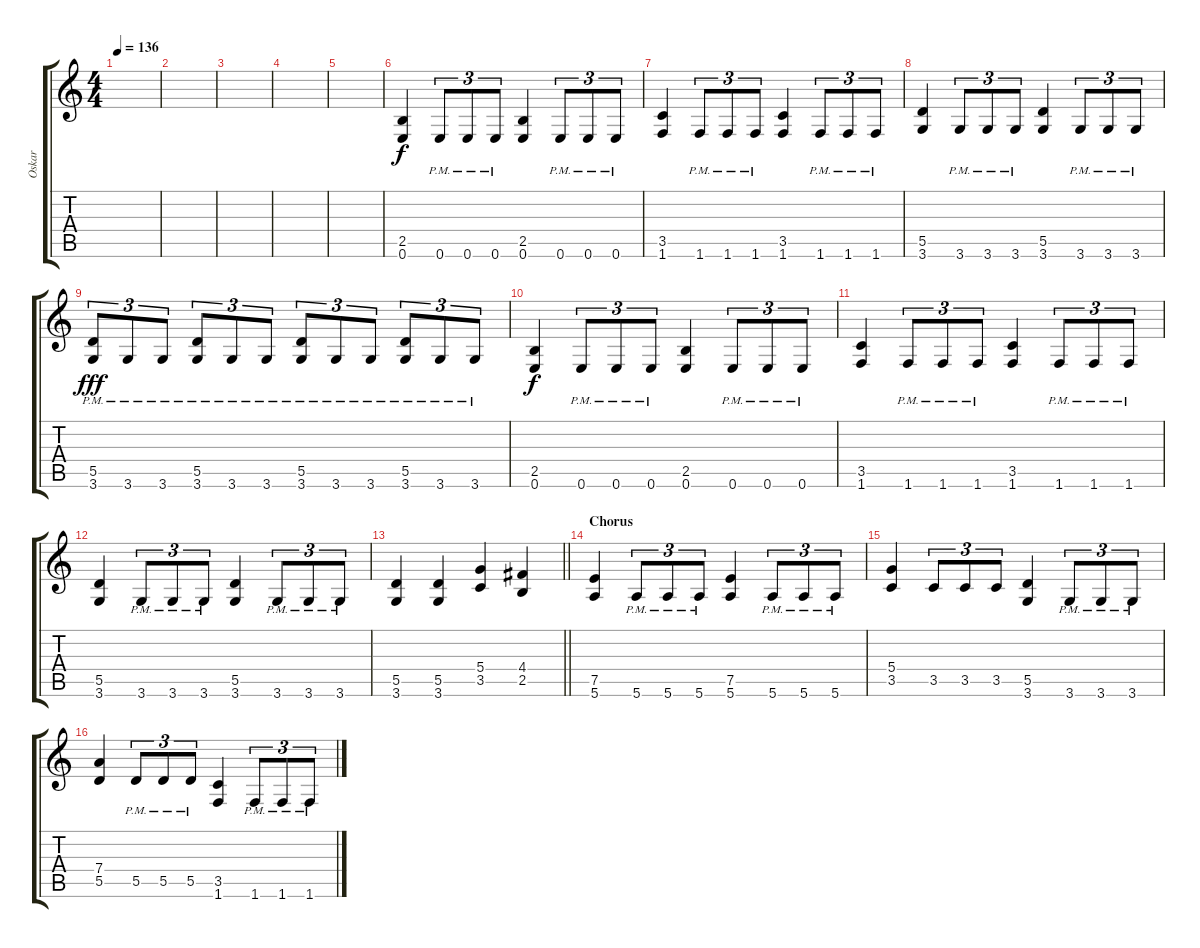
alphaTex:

\track ("Oskar" "Oskar") {instrument distortionguitar}
\staff {score tabs}
\tuning (E4 B3 G3 D3 A2 E2) {hide}
\ts (4 4)
\tempo 136
\clef g2
\ks c
|
|
|
|
|
(2.5 0.6).4 0.6{pm}.8{tu (3 2)} 0.6{pm}.8{tu (3 2)} 0.6{pm}.8{tu (3 2)} (2.5 0.6).4 0.6{pm}.8{tu (3 2)} 0.6{pm}.8{tu (3 2)} 0.6{pm}.8{tu (3 2)} |
(3.5 1.6).4 1.6{pm}.8{tu (3 2)} 1.6{pm}.8{tu (3 2)} 1.6{pm}.8{tu (3 2)} (3.5 1.6).4 1.6{pm}.8{tu (3 2)} 1.6{pm}.8{tu (3 2)} 1.6{pm}.8{tu (3 2)} |
(5.5 3.6).4 3.6{pm}.8{tu (3 2)} 3.6{pm}.8{tu (3 2)} 3.6{pm}.8{tu (3 2)} (5.5 3.6).4 3.6{pm}.8{tu (3 2)} 3.6{pm}.8{tu (3 2)} 3.6{pm}.8{tu (3 2)} |
(5.5 3.6{pm}).8{tu (3 2) dy fff} 3.6{pm}.8{tu (3 2)} 3.6{pm}.8{tu (3 2)} (5.5 3.6{pm}).8{tu (3 2)} 3.6{pm}.8{tu (3 2)} 3.6{pm}.8{tu (3 2)} (5.5 3.6{pm}).8{tu (3 2)} 3.6{pm}.8{tu (3 2)} 3.6{pm}.8{tu (3 2)} (5.5 3.6{pm}).8{tu (3 2)} 3.6{pm}.8{tu (3 2)} 3.6{pm}.8{tu (3 2)} |
(2.5 0.6).4{dy f} 0.6{pm}.8{tu (3 2)} 0.6{pm}.8{tu (3 2)} 0.6{pm}.8{tu (3 2)} (2.5 0.6).4 0.6{pm}.8{tu (3 2)} 0.6{pm}.8{tu (3 2)} 0.6{pm}.8{tu (3 2)} |
(3.5 1.6).4 1.6{pm}.8{tu (3 2)} 1.6{pm}.8{tu (3 2)} 1.6{pm}.8{tu (3 2)} (3.5 1.6).4 1.6{pm}.8{tu (3 2)} 1.6{pm}.8{tu (3 2)} 1.6{pm}.8{tu (3 2)} |
(5.5 3.6).4 3.6{pm}.8{tu (3 2)} 3.6{pm}.8{tu (3 2)} 3.6{pm}.8{tu (3 2)} (5.5 3.6).4 3.6{pm}.8{tu (3 2)} 3.6{pm}.8{tu (3 2)} 3.6{pm}.8{tu (3 2)} |
\barLineRight lightlight
(5.5 3.6).4 (5.5 3.6).4 (5.4 3.5).4 (4.4 2.5).4 |
\section ("" "Chorus")
(7.5 5.6).4 5.6{pm}.8{tu (3 2)} 5.6{pm}.8{tu (3 2)} 5.6{pm}.8{tu (3 2)} (7.5 5.6).4 5.6{pm}.8{tu (3 2)} 5.6{pm}.8{tu (3 2)} 5.6{pm}.8{tu (3 2)} |
(5.4 3.5).4 3.5.8{tu (3 2)} 3.5.8{tu (3 2)} 3.5.8{tu (3 2)} (5.5 3.6).4 3.6{pm}.8{tu (3 2)} 3.6{pm}.8{tu (3 2)} 3.6{pm}.8{tu (3 2)} |
(7.4 5.5).4 5.5{pm}.8{tu (3 2)} 5.5{pm}.8{tu (3 2)} 5.5{pm}.8{tu (3 2)} (3.5 1.6).4 1.6{pm}.8{tu (3 2)} 1.6{pm}.8{tu (3 2)} 1.6{pm}.8{tu (3 2)}
